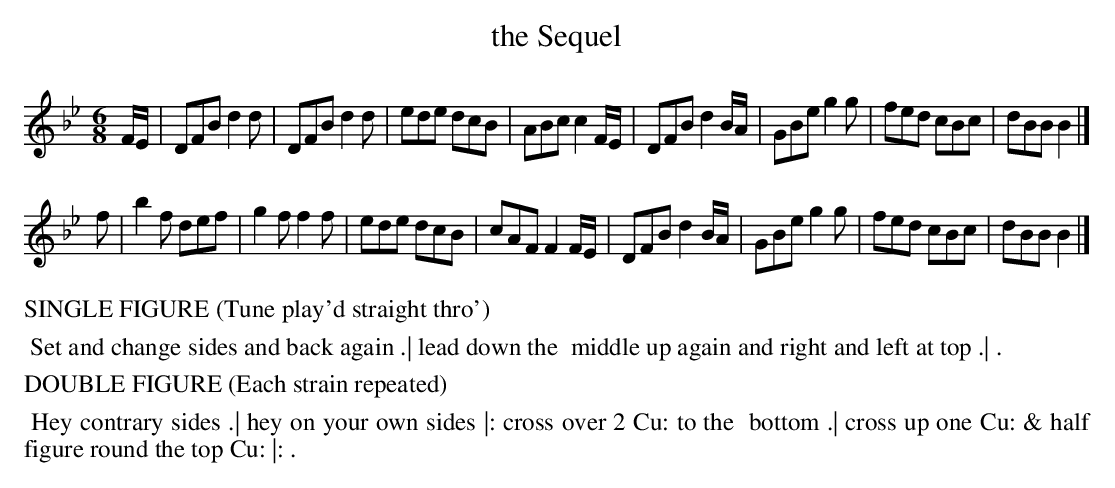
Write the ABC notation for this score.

X:1
T: the Sequel
M: 6/8
L: 1/8
K: Bb
F/E/ |\
DFB d2d | DFB d2d | ede dcB | ABc c2 F/E/ |\
DFB d2B/A/ | GBe g2g | fed cBc | dBB B2 |]
f |\
b2f def | g2f f2f | ede dcB | cAF F2 F/E/ |\
DFB d2B/A/ | GBe g2g | fed cBc | dBB B2 |]
